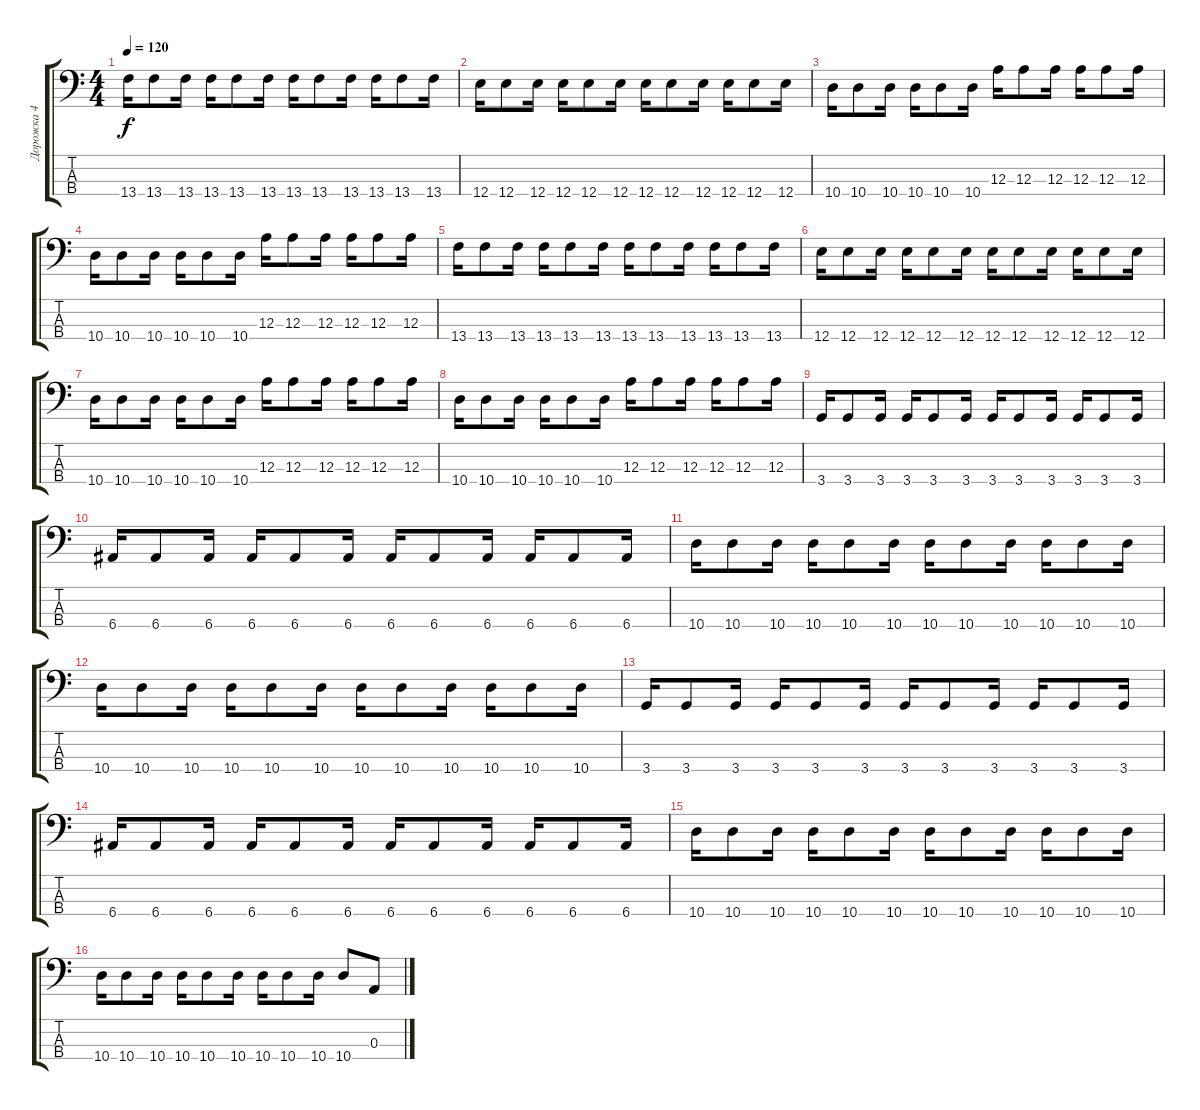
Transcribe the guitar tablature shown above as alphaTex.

\track ("Дорожка 4" "Дорожка 4") {instrument electricbassfinger}
\staff {score tabs}
\tuning (G2 D2 A1 E1) {hide}
\ts (4 4)
\tempo 120
\clef f4
\ks c
13.4.16{dy f} 13.4.8 13.4.16 13.4.16 13.4.8 13.4.16 13.4.16 13.4.8 13.4.16 13.4.16 13.4.8 13.4.16 |
12.4.16 12.4.8 12.4.16 12.4.16 12.4.8 12.4.16 12.4.16 12.4.8 12.4.16 12.4.16 12.4.8 12.4.16 |
10.4.16 10.4.8 10.4.16 10.4.16 10.4.8 10.4.16 12.3.16 12.3.8 12.3.16 12.3.16 12.3.8 12.3.16 |
10.4.16 10.4.8 10.4.16 10.4.16 10.4.8 10.4.16 12.3.16 12.3.8 12.3.16 12.3.16 12.3.8 12.3.16 |
13.4.16 13.4.8 13.4.16 13.4.16 13.4.8 13.4.16 13.4.16 13.4.8 13.4.16 13.4.16 13.4.8 13.4.16 |
12.4.16 12.4.8 12.4.16 12.4.16 12.4.8 12.4.16 12.4.16 12.4.8 12.4.16 12.4.16 12.4.8 12.4.16 |
10.4.16 10.4.8 10.4.16 10.4.16 10.4.8 10.4.16 12.3.16 12.3.8 12.3.16 12.3.16 12.3.8 12.3.16 |
10.4.16 10.4.8 10.4.16 10.4.16 10.4.8 10.4.16 12.3.16 12.3.8 12.3.16 12.3.16 12.3.8 12.3.16 |
3.4.16 3.4.8 3.4.16 3.4.16 3.4.8 3.4.16 3.4.16 3.4.8 3.4.16 3.4.16 3.4.8 3.4.16 |
6.4.16 6.4.8 6.4.16 6.4.16 6.4.8 6.4.16 6.4.16 6.4.8 6.4.16 6.4.16 6.4.8 6.4.16 |
10.4.16 10.4.8 10.4.16 10.4.16 10.4.8 10.4.16 10.4.16 10.4.8 10.4.16 10.4.16 10.4.8 10.4.16 |
10.4.16 10.4.8 10.4.16 10.4.16 10.4.8 10.4.16 10.4.16 10.4.8 10.4.16 10.4.16 10.4.8 10.4.16 |
3.4.16 3.4.8 3.4.16 3.4.16 3.4.8 3.4.16 3.4.16 3.4.8 3.4.16 3.4.16 3.4.8 3.4.16 |
6.4.16 6.4.8 6.4.16 6.4.16 6.4.8 6.4.16 6.4.16 6.4.8 6.4.16 6.4.16 6.4.8 6.4.16 |
10.4.16 10.4.8 10.4.16 10.4.16 10.4.8 10.4.16 10.4.16 10.4.8 10.4.16 10.4.16 10.4.8 10.4.16 |
10.4.16 10.4.8 10.4.16 10.4.16 10.4.8 10.4.16 10.4.16 10.4.8 10.4.16 10.4.8 0.3.8
